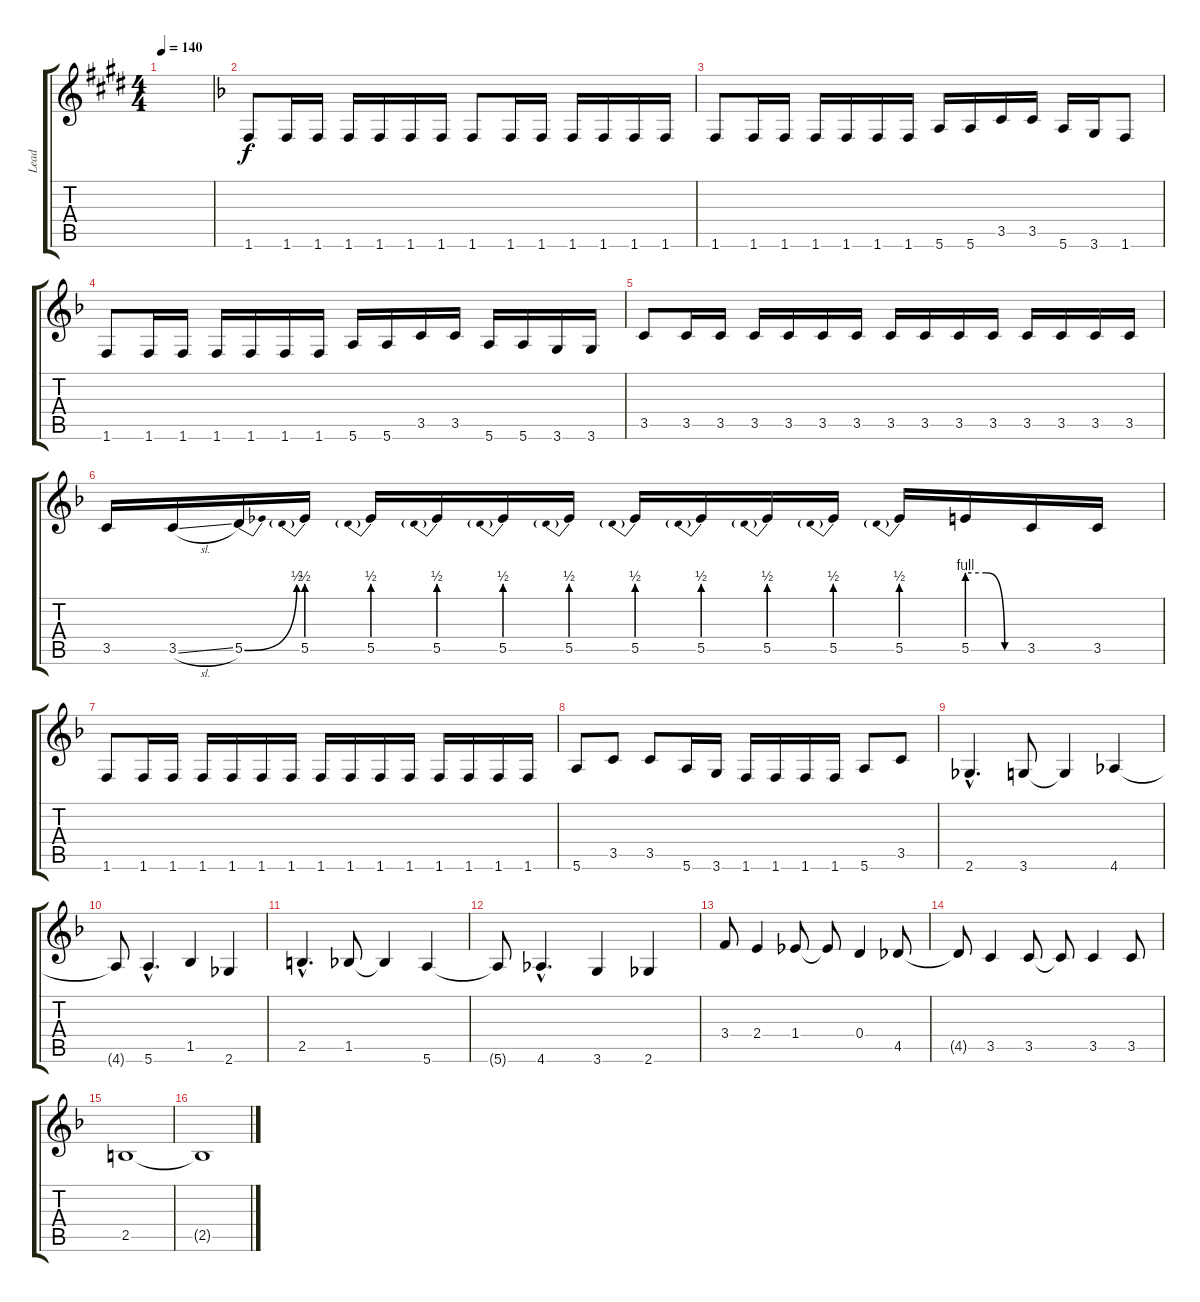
\track ("Lead" "Lead") {instrument distortionguitar}
\staff {score tabs}
\tuning (E4 B3 G3 D3 A2 E2) {hide}
\ts (4 4)
\tempo 140
\clef g2
\ks e
|
\ks f
1.6.8{volume 15} 1.6.16 1.6.16 1.6.16 1.6.16 1.6.16 1.6.16 1.6.8 1.6.16 1.6.16 1.6.16 1.6.16 1.6.16 1.6.16 |
1.6.8 1.6.16 1.6.16 1.6.16 1.6.16 1.6.16 1.6.16 5.6.16 5.6.16 3.5.16 3.5.16 5.6.16 3.6.16 1.6.8 |
1.6.8 1.6.16 1.6.16 1.6.16 1.6.16 1.6.16 1.6.16 5.6.16 5.6.16 3.5.16 3.5.16 5.6.16 5.6.16 3.6.16 3.6.16 |
3.5.8 3.5.16 3.5.16 3.5.16 3.5.16 3.5.16 3.5.16 3.5.16 3.5.16 3.5.16 3.5.16 3.5.16 3.5.16 3.5.16 3.5.16 |
3.5.16 3.5{sl}.16 5.5{be (bend 0 0 60 2)}.16 5.5{be (prebend 0 2 60 2)}.16 5.5{be (prebend 0 2 60 2)}.16 5.5{be (prebend 0 2 60 2)}.16 5.5{be (prebend 0 2 60 2)}.16 5.5{be (prebend 0 2 60 2)}.16 5.5{be (prebend 0 2 60 2)}.16 5.5{be (prebend 0 2 60 2)}.16 5.5{be (prebend 0 2 60 2)}.16 5.5{be (prebend 0 2 60 2)}.16 5.5{be (prebend 0 2 60 2)}.16 5.5{be (custom 0 4 20 4 40 0 60 0)}.16 3.5.16 3.5.16 |
1.6.8 1.6.16 1.6.16 1.6.16 1.6.16 1.6.16 1.6.16 1.6.16 1.6.16 1.6.16 1.6.16 1.6.16 1.6.16 1.6.16 1.6.16 |
5.6.8 3.5.8 3.5.8 5.6.16 3.6.16 1.6.16 1.6.16 1.6.16 1.6.16 5.6.8 3.5.8 |
2.6{hac}.4{d} 3.6.8 3.6{t}.4 4.6.4 |
4.6{t}.8 5.6{hac}.4{d} 1.5.4 2.6.4 |
2.5{hac}.4{d} 1.5.8 1.5{t}.4 5.6.4 |
5.6{t}.8 4.6{hac}.4{d} 3.6.4 2.6.4 |
3.4.8 2.4.4 1.4.8 1.4{t}.8 0.4.4 4.5.8 |
4.5{t}.8 3.5.4 3.5.8 3.5{t}.8 3.5.4 3.5.8 |
2.5.1 |
2.5{t}.1
